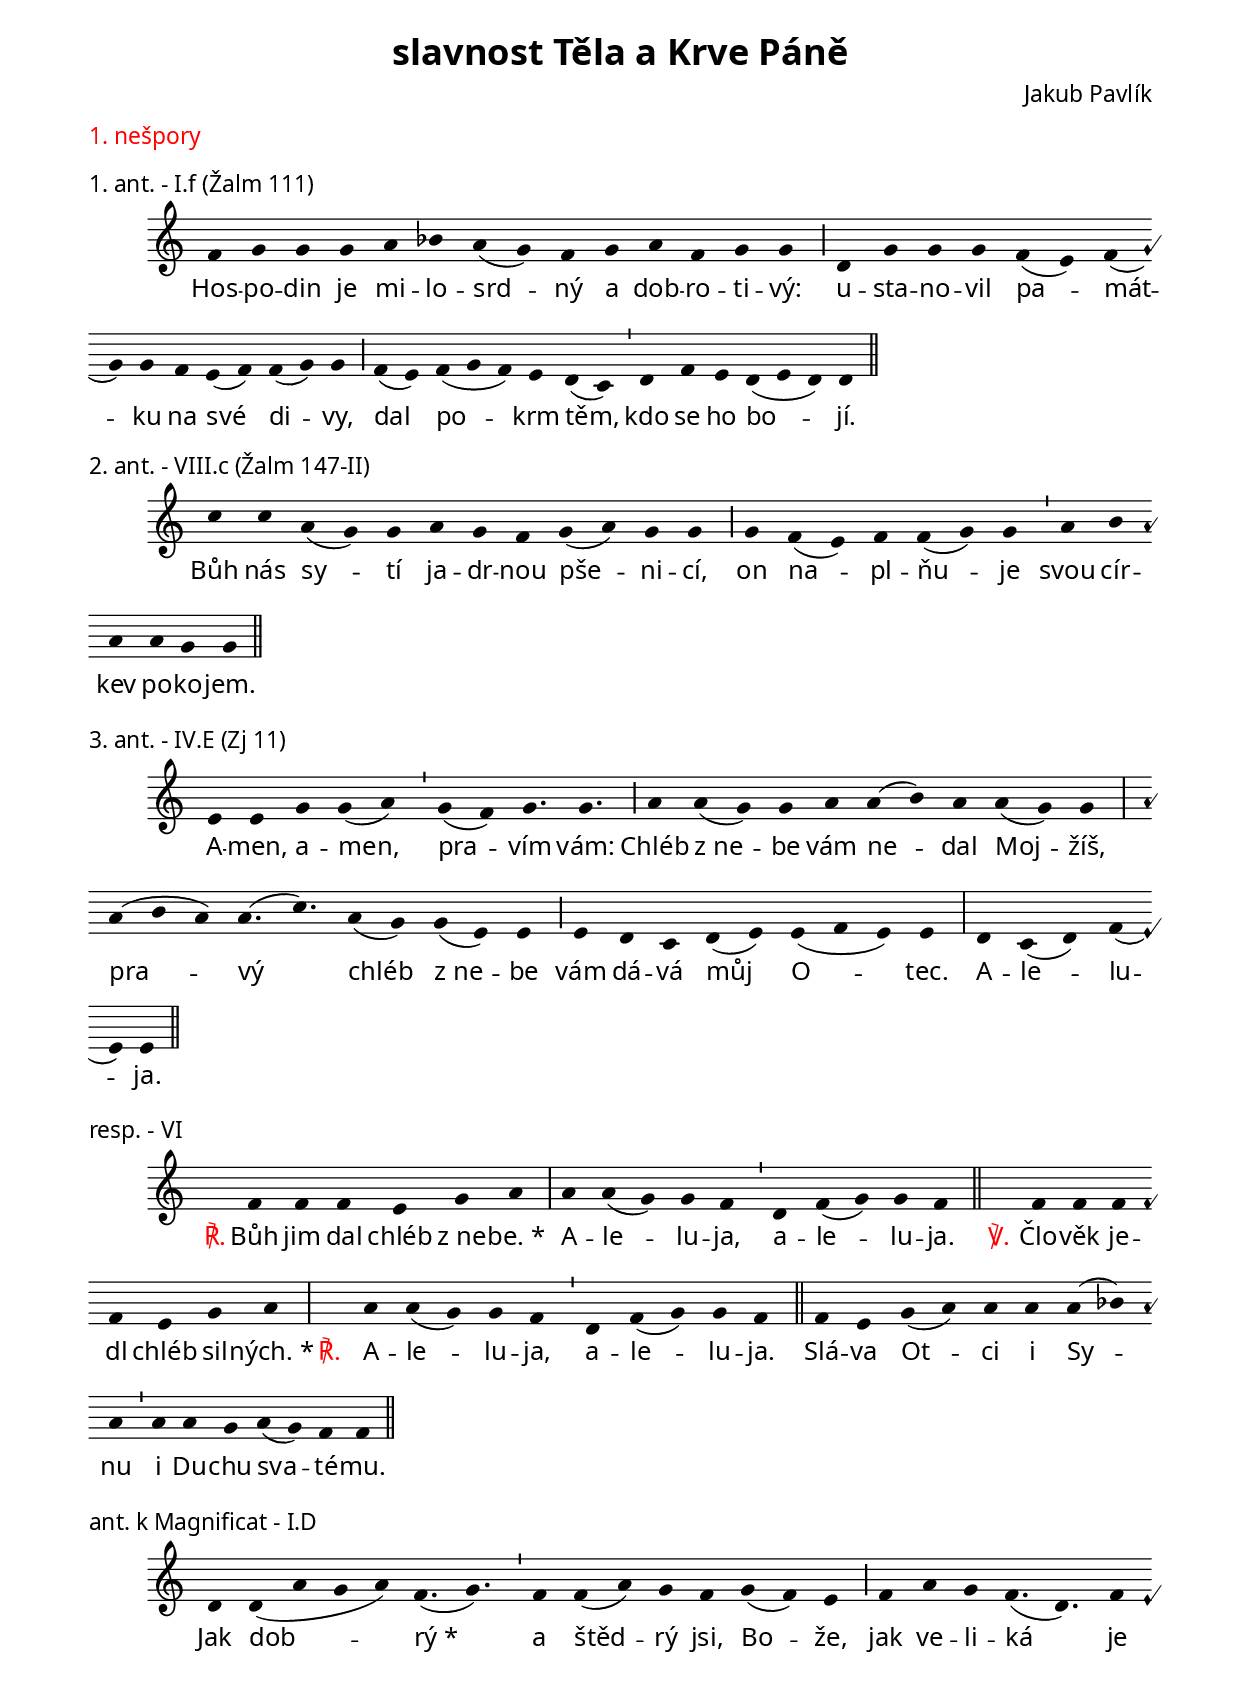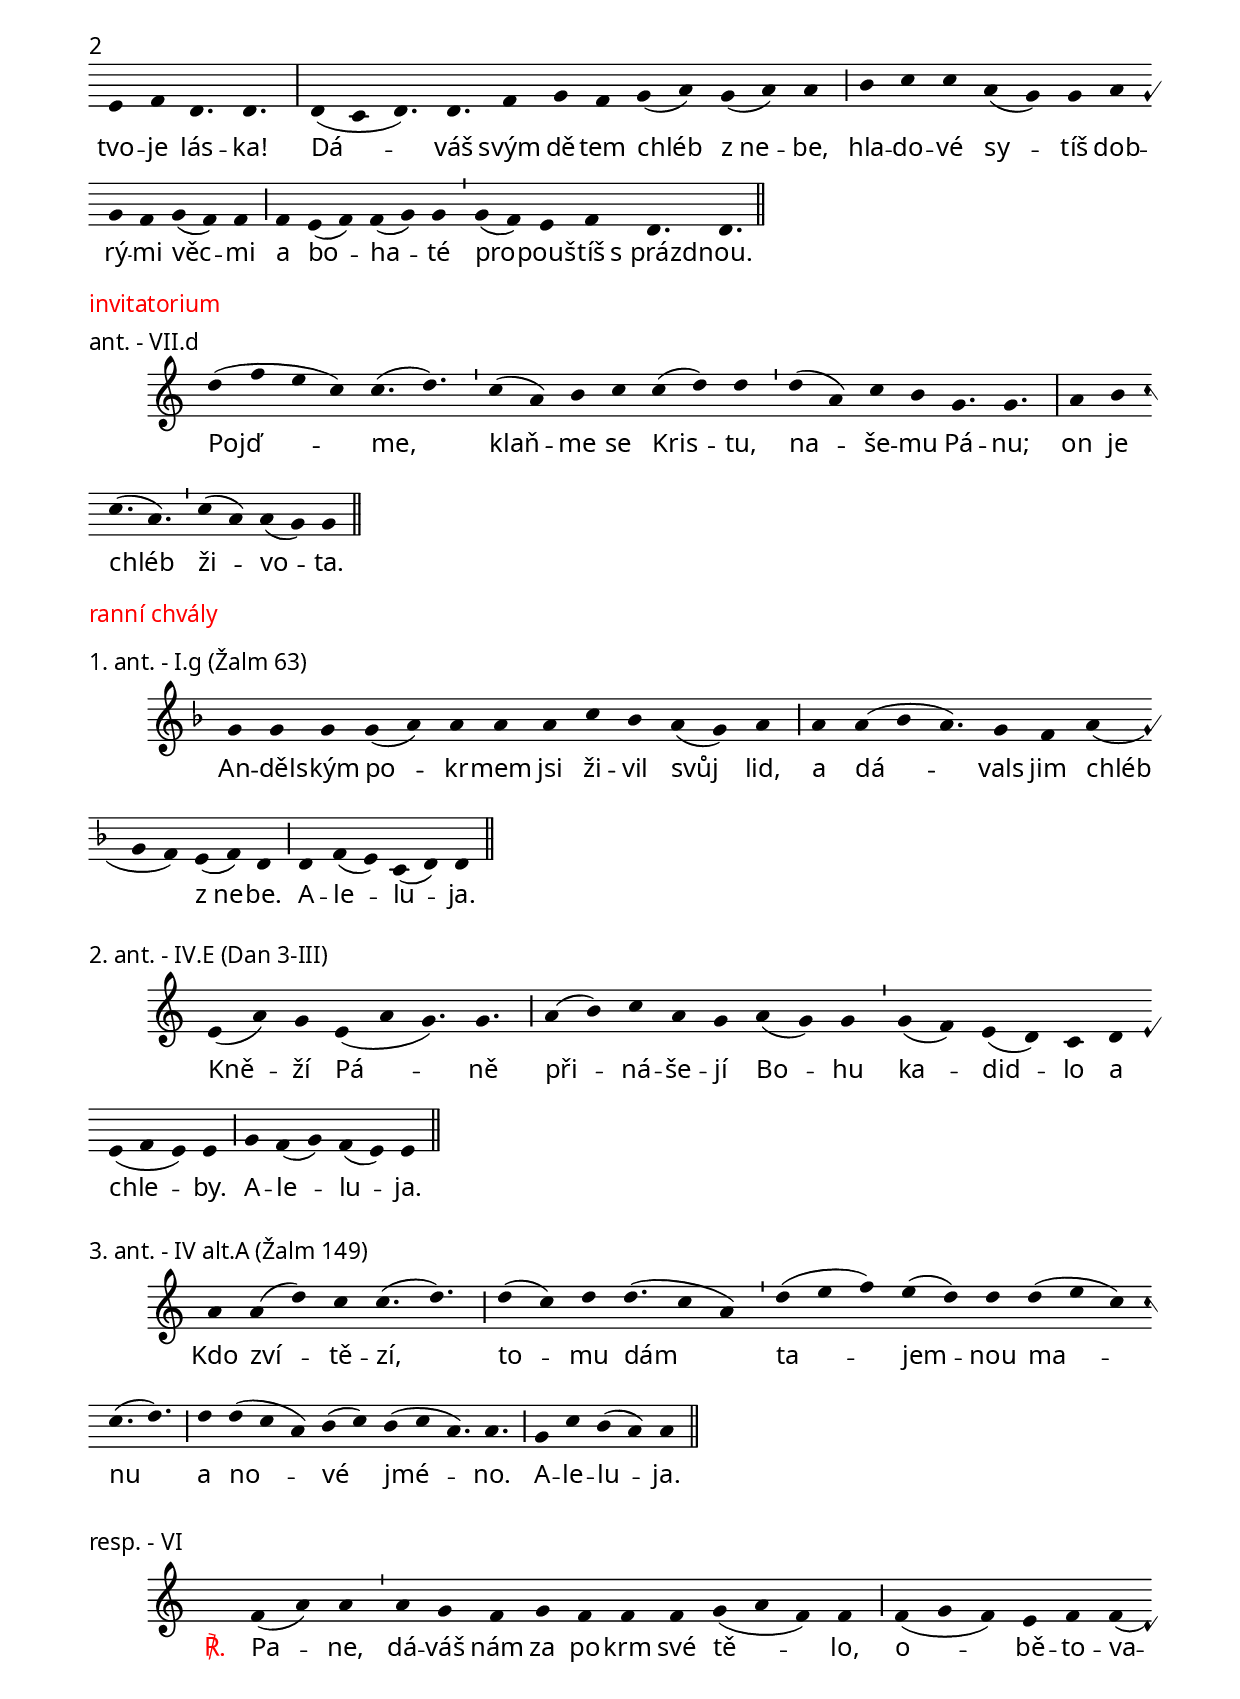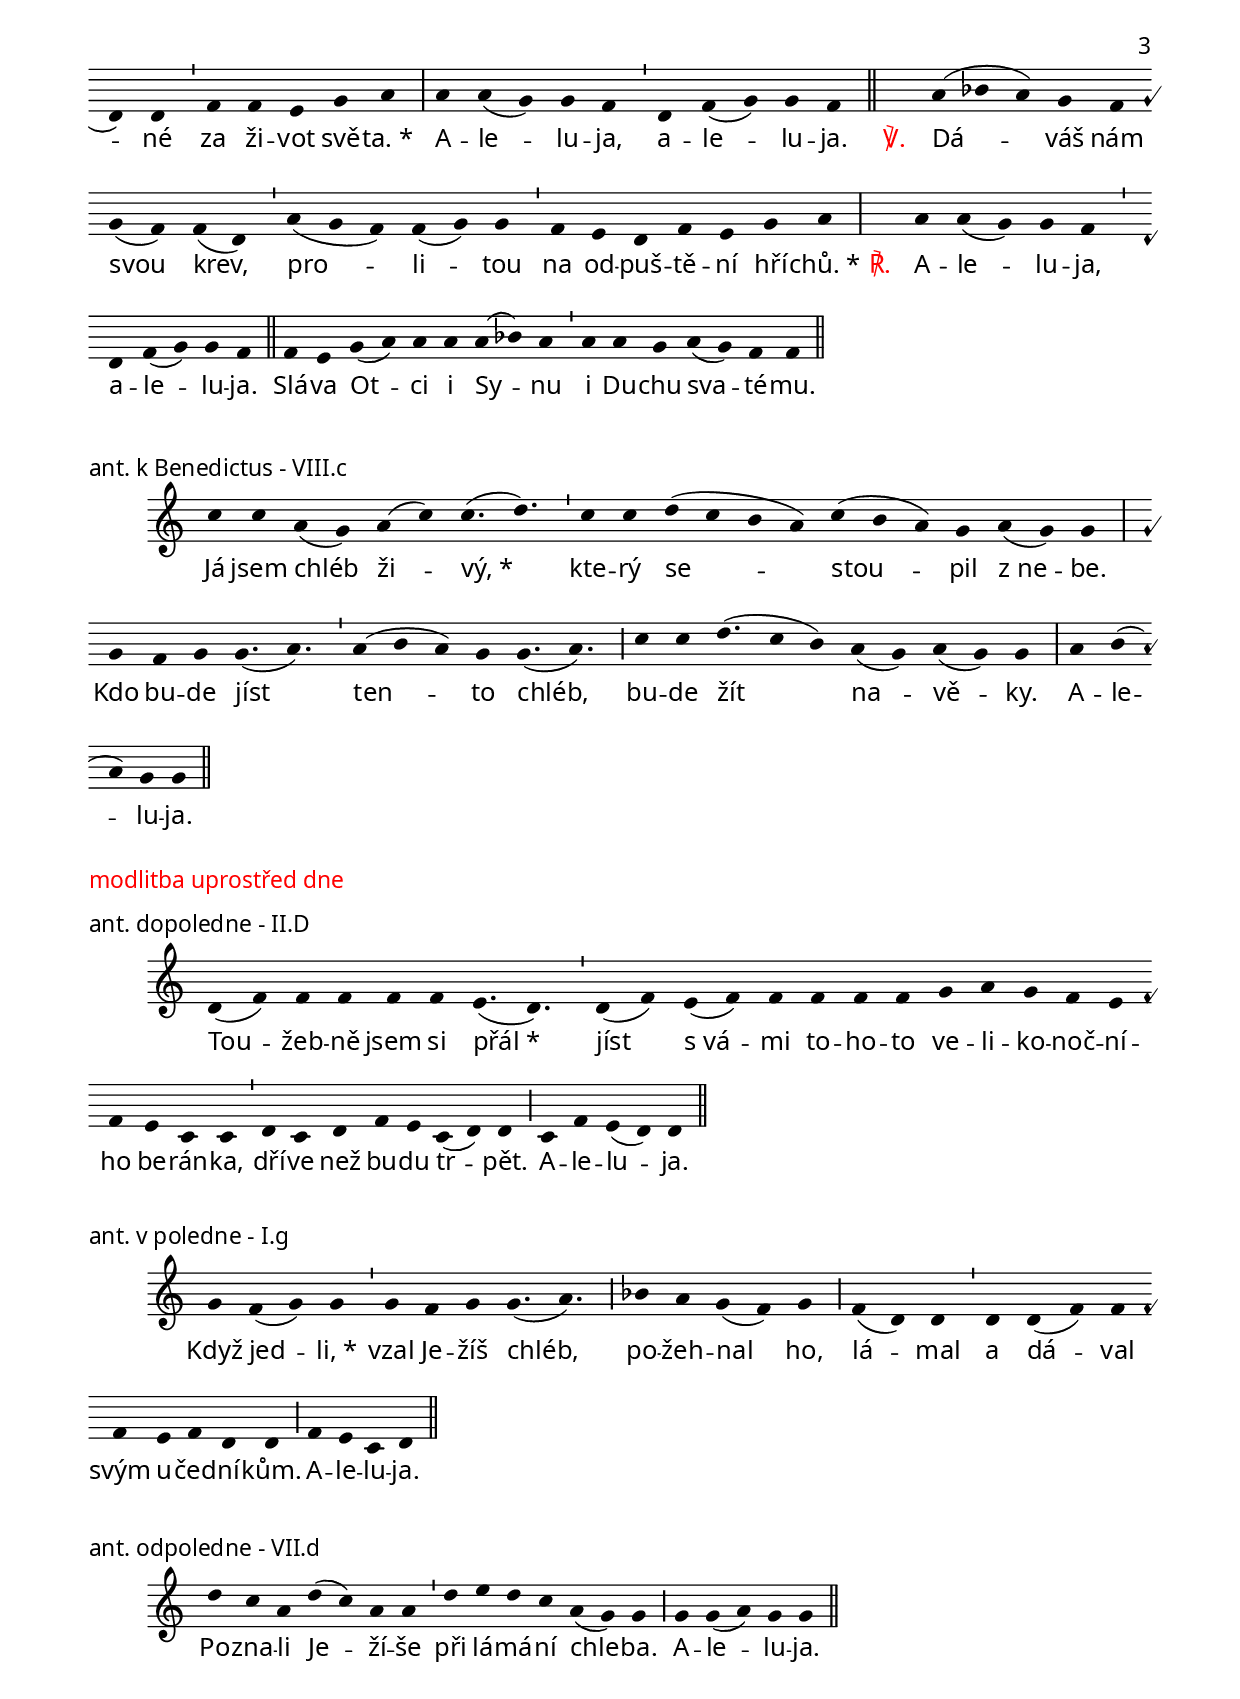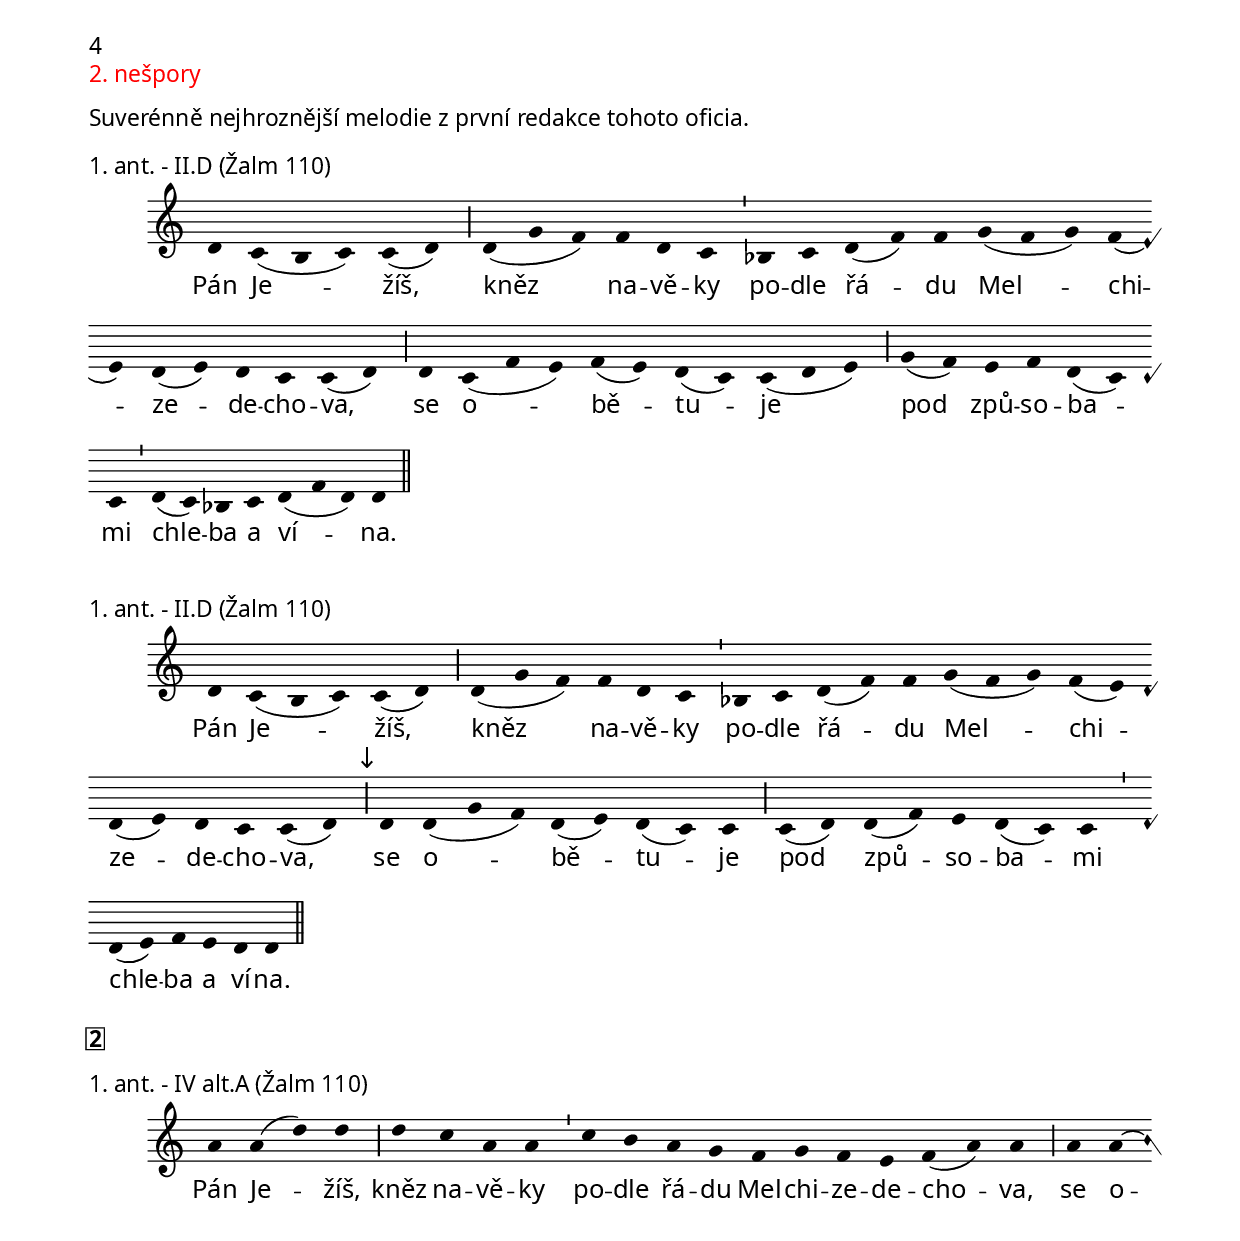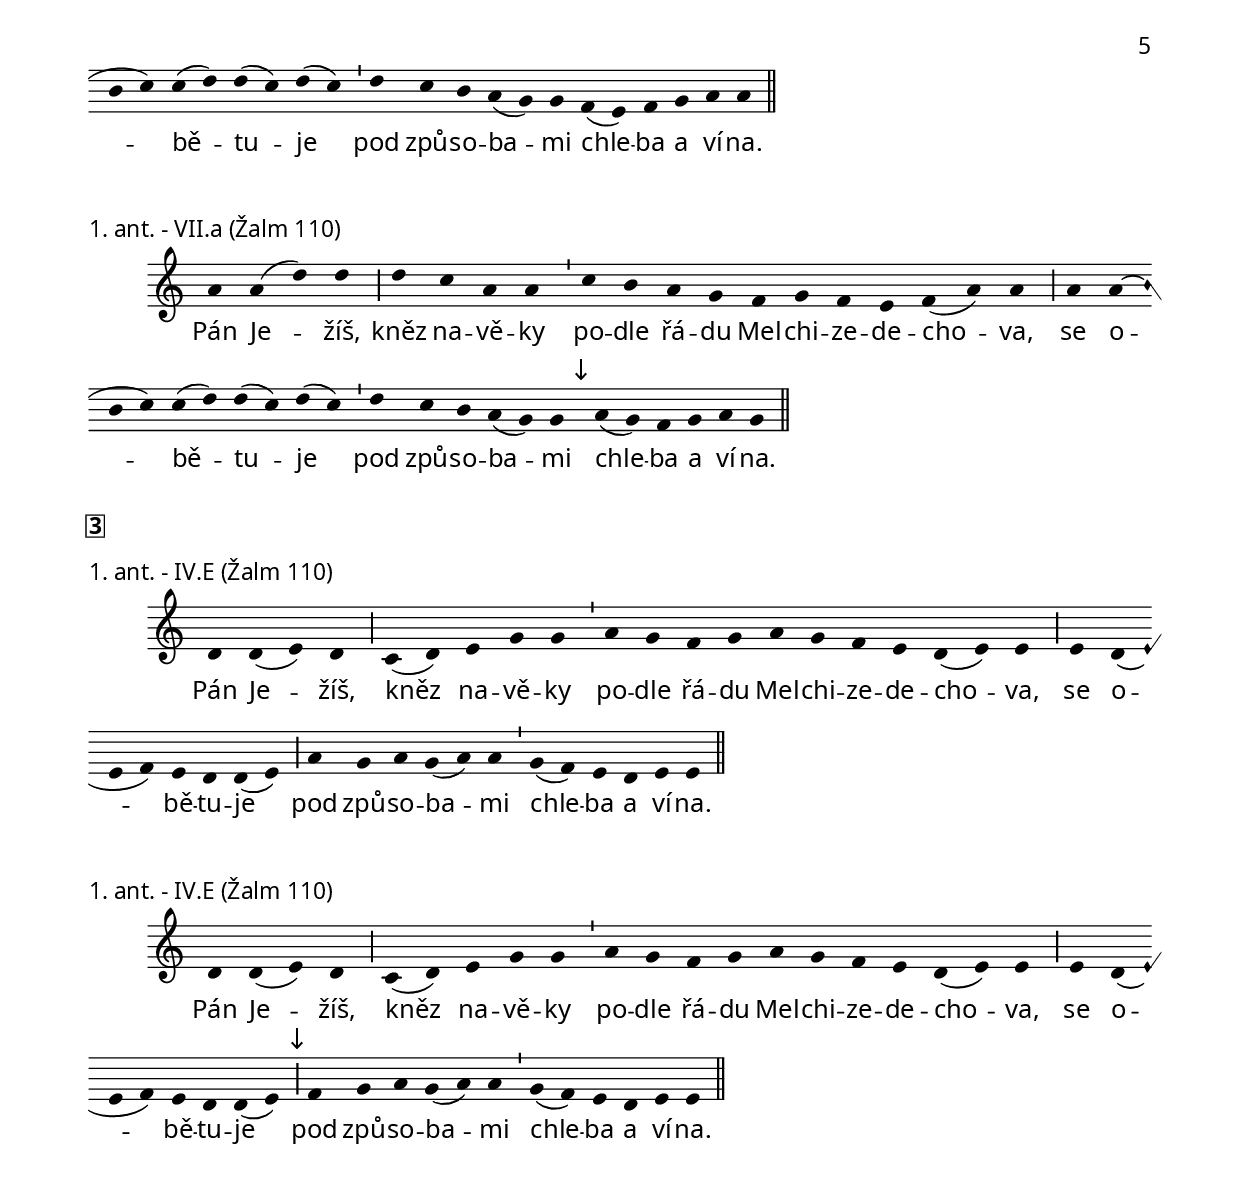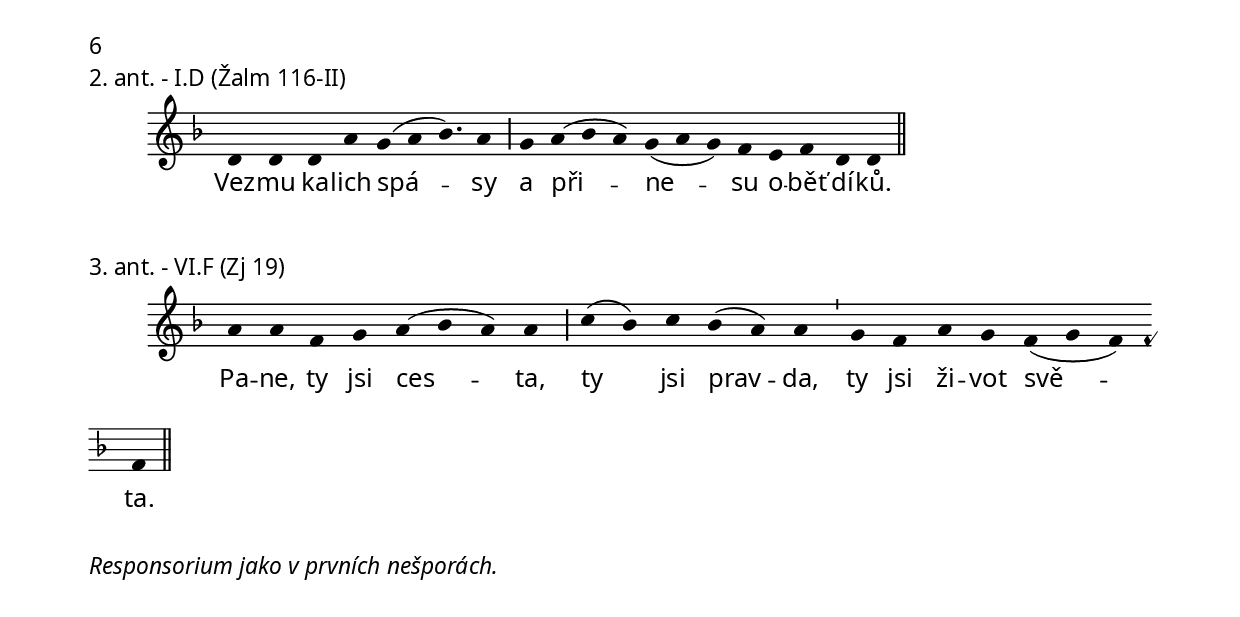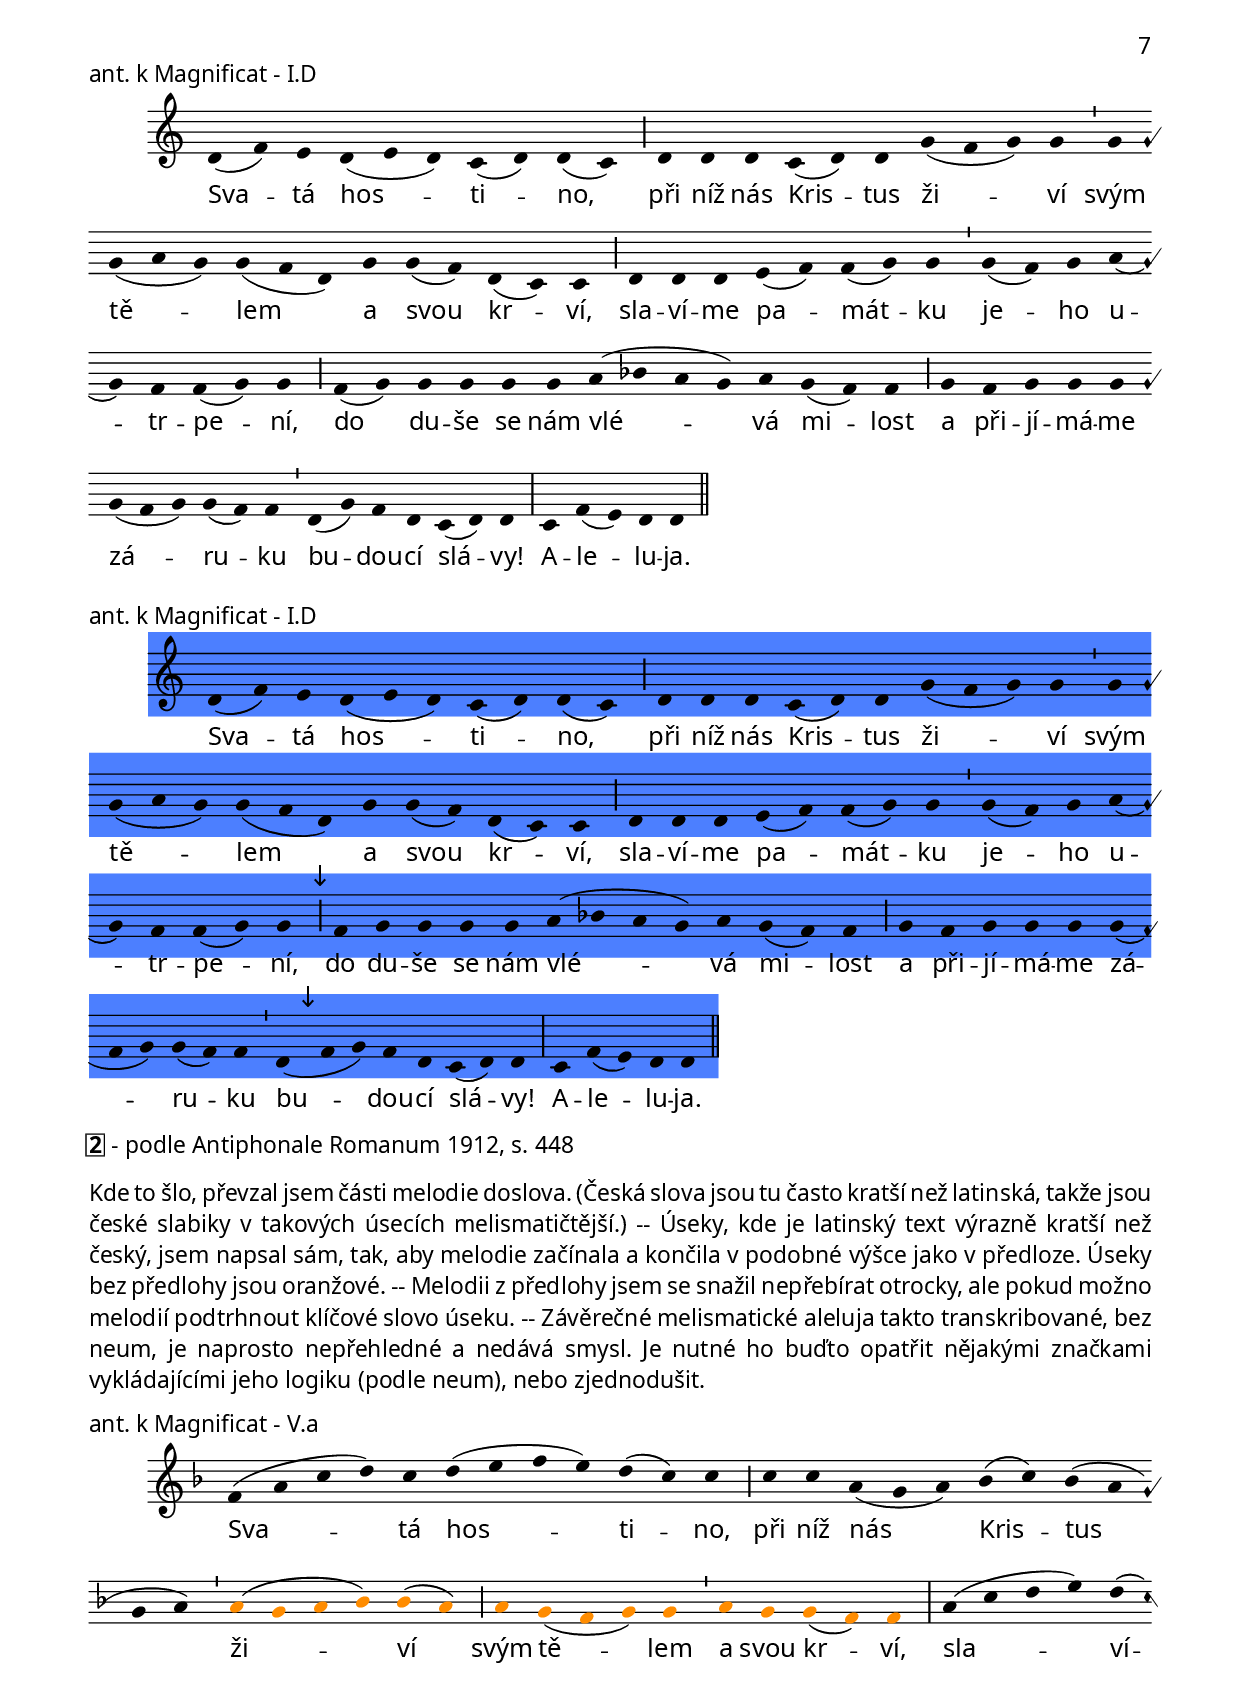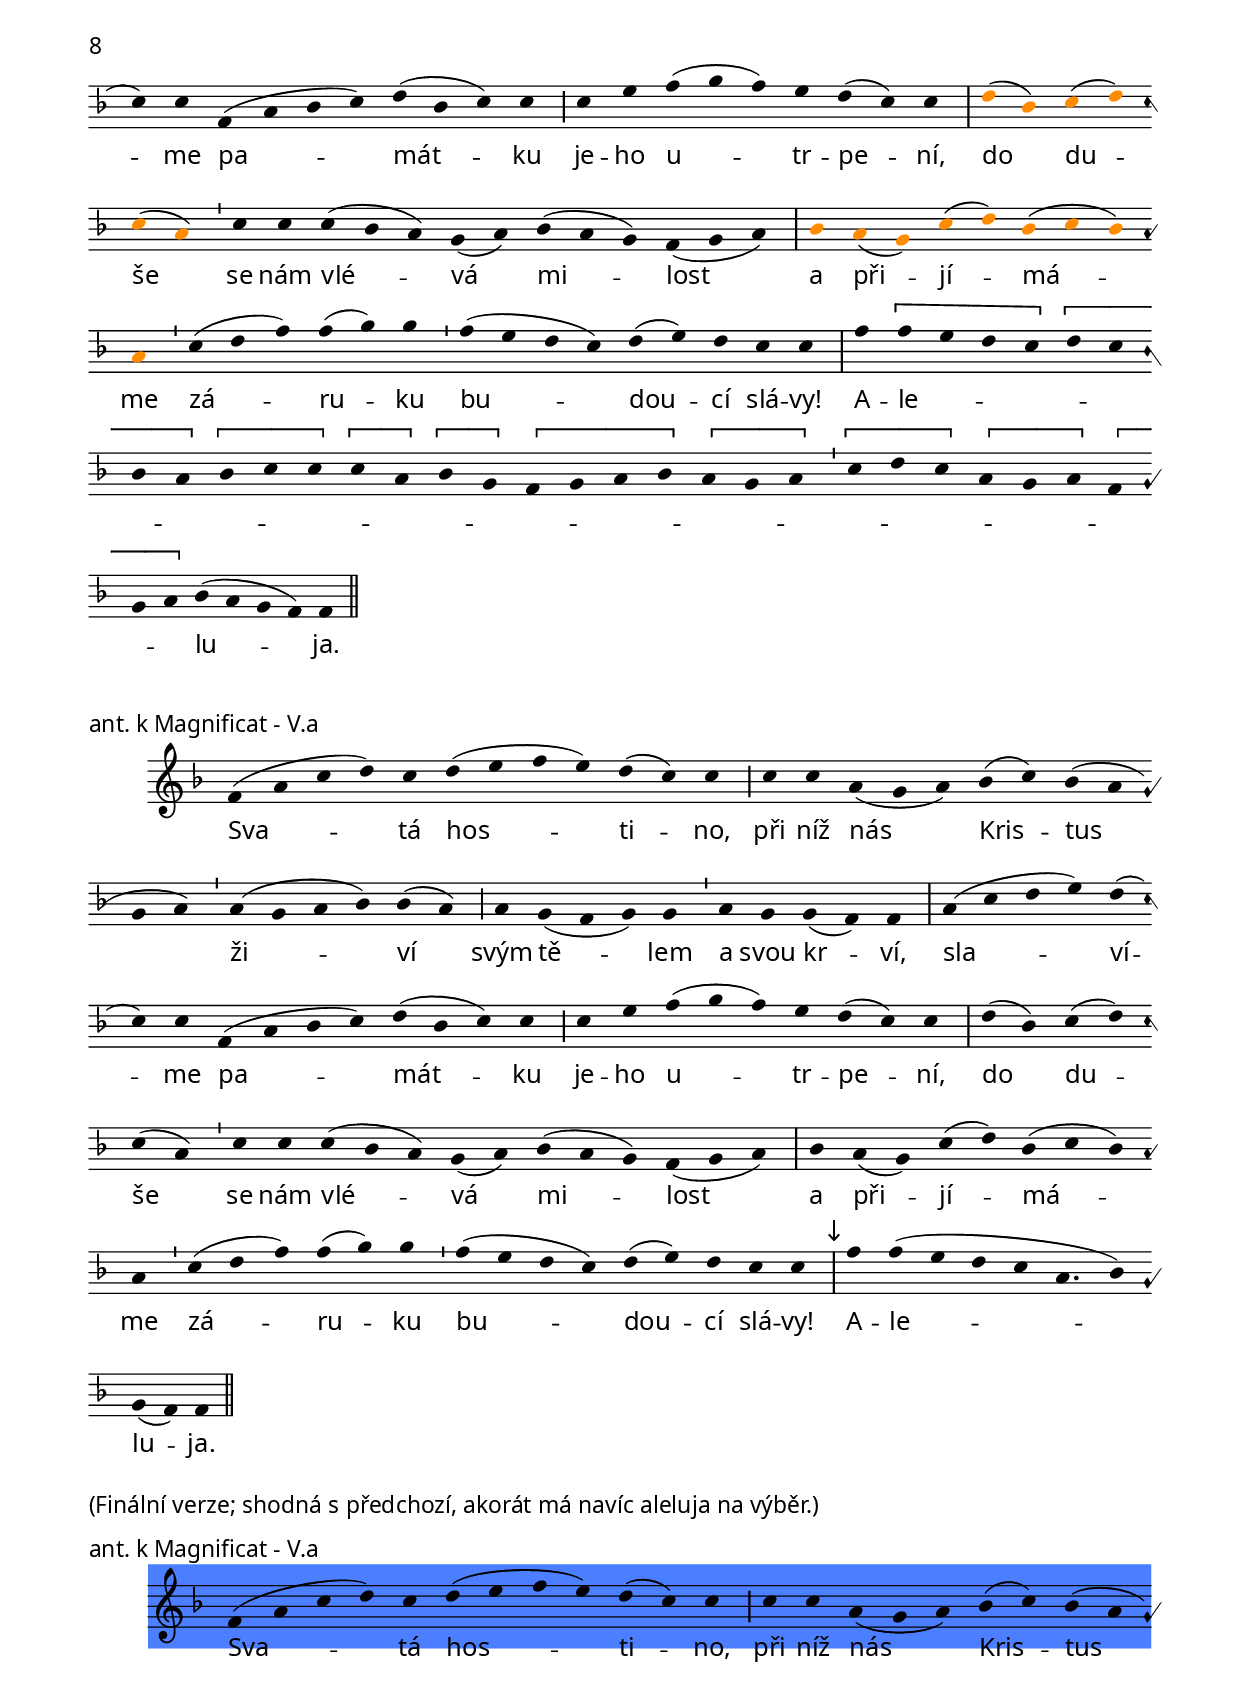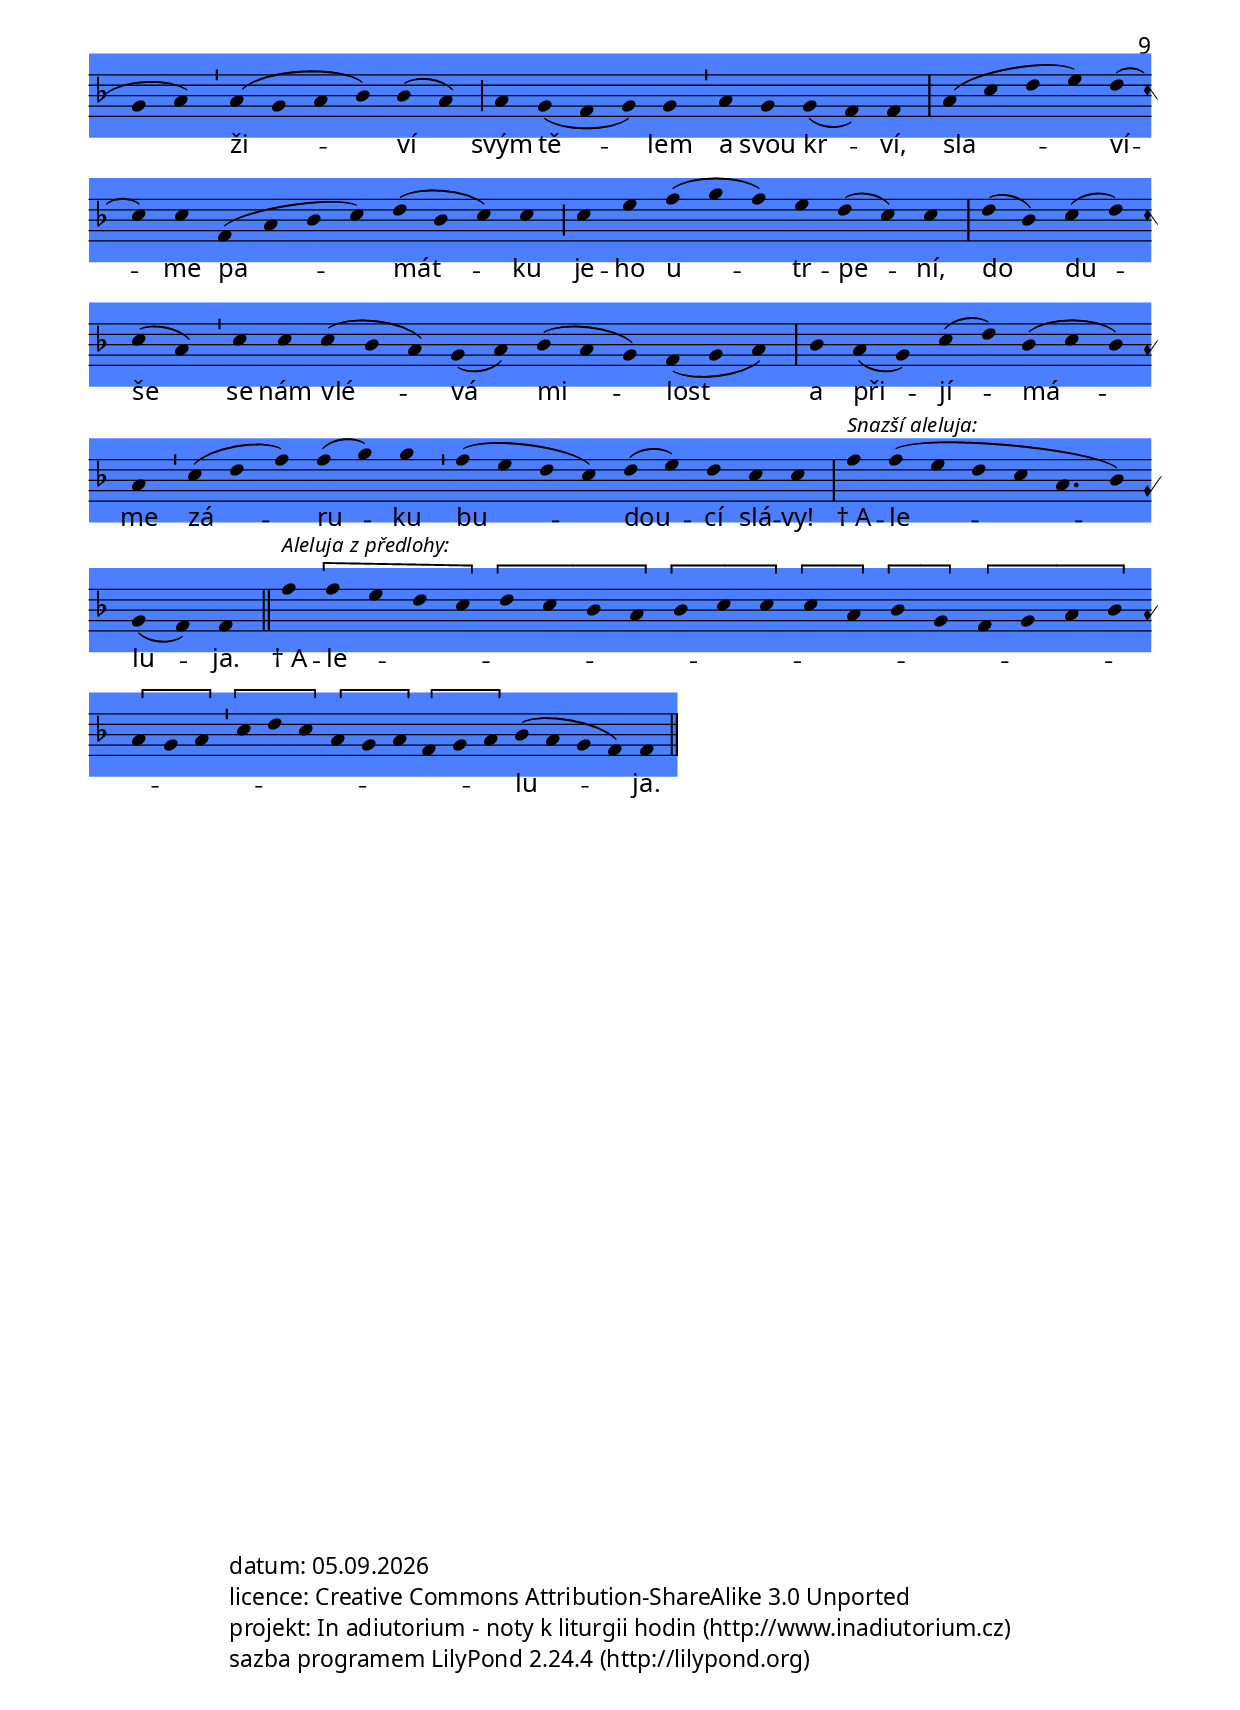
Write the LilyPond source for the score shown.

\version "2.14.2"

\header {
  title = "slavnost Těla a Krve Páně"
  composer = "Jakub Pavlík"
}

\include "spolecne.ly"
\include "dilyresponsorii.ly"

\markup {\nadpisHodinka {"1. nešpory"}}

\score {
  \relative c' {
    \choralniRezim
    f g g g a4 bes a( g) f g a f g g \barMaior
    d g g g f( e) f( g) g f e( f) f( g) g \barMaior
    f( e) f( g f) e d( c) \barMin d f e d( e d) d \barFinalis
  }
  \addlyrics {
    Hos -- po -- din je mi -- lo -- srd -- ný a dob -- ro -- ti -- vý:
    u -- sta -- no -- vil pa -- mát -- ku na své di -- vy,
    dal po -- krm těm, kdo se ho bo -- jí.
  }
  \header {
    quid = "1. ant."
    modus = "I"
    differentia = "f" 
    psalmus = "Žalm 111"
    id = ""
    piece = \markup {\sestavTitulek}
  }
}

\score {
  \relative c'' {
    \choralniRezim
    c4 c a( g) g a g f g( a) g g \barMaior
    g f( e) f f( g) g \barMin a b a a g g \barFinalis
  }
  \addlyrics {
    Bůh nás sy -- tí ja -- dr -- nou pše -- ni -- cí,
    on na -- pl -- ňu -- je svou cír -- kev po -- ko -- jem.
  }
  \header {
    quid = "2. ant."
    modus = "VIII"
    differentia = "c" 
    psalmus = "Žalm 147-II"
    id = ""
    piece = \markup {\sestavTitulek}
  }
}

\score {
  \relative c' {
    \choralniRezim
    e4 e g g( a) \barMin g( f) g4. g \barMaior
    a4 a( g) g a a( b) a a( g) g \barMax
    a( b a) a4.( c) a4( g) g( e) e \barMaior
    e d c d( e) e( f e) e \barMax
    d c( d) f( e) e \barFinalis
  }
  \addlyrics {
    A -- men, a -- men, pra -- vím vám:
    Chléb z_ne -- be vám ne -- dal Moj -- žíš,
    pra -- vý chléb z_ne -- be vám dá -- vá můj O -- tec.
    A -- le -- lu -- ja.
  }
  \header {
    quid = "3. ant."
    modus = "IV"
    differentia = "E" 
    psalmus = "Zj 11"
    id = ""
    piece = \markup {\sestavTitulek}
  }
}

\score {
  \relative c' {
    \choralniRezim
    
    % R
    \neviditelna f
    f4 f f e g a \barMax
    \respVIalelujaResponsum \barFinalis
    % V
    \neviditelna f
    f4 f f f e g a \barMax
    % R
    \neviditelna a
    \respVIalelujaResponsum \barFinalis
    % Slava
    \respVIalelujaDoxologie \barFinalis
  }
  \addlyrics {
    \Response Bůh jim dal chléb z_ne -- be._* 
    A -- le -- lu -- ja, a -- le -- lu -- ja.
    \Verse Člo -- věk je -- dl chléb sil -- ných._*
    \Response A -- le -- lu -- ja, a -- le -- lu -- ja.
    \textRespDoxologie
  }
  \header {
    quid = "resp."
    modus = "VI"
    id = ""
    piece = \markup {\sestavTitulekResp}
  }
}

\score {
  \relative c' {
    \choralniRezim
    d4 d( a' g a) f4.( g) \barMin f4 f( a) g f g( f) e \barMaior
    f a g f4.( d) f4 e f d4. d \barMax
    
    d4( c d4.) d f4 g f g( a) g( a) a \barMaior
    b c c a( g) g a g f g( f) f \barMaior
    f e( f) f( g) g \barMin g( f) e f d4. d \barFinalis
  }
  \addlyrics {
    Jak dob -- rý_* a štěd -- rý jsi, Bo -- že,
    jak ve -- li -- ká je tvo -- je lás -- ka!
    
    Dá -- váš svým dě -- tem chléb z_ne -- be,
    hla -- do -- vé sy -- tíš dob -- rý -- mi věc -- mi
    a bo -- ha -- té pro -- pouš -- tíš s_prázd -- nou.
  }
  \header {
    quid = "ant. k Magnificat"
    modus = "I"
    differentia = "D" 
    psalmus = ""
    id = ""
    piece = \markup {\sestavTitulekBezZalmu}
  }
}

\markup {\nadpisHodinka {"invitatorium"}}

\score {
  \relative c'' {
    \choralniRezim
    d4( f e c) c4.( d) \barMin
    c4( a) b c c( d) d \barMin
    d4( a) c b g4. g \barMax
    a4 b c4.( a) \barMin c4( a) a( g) g \barFinalis
  }
  \addlyrics {
    Pojď -- me, klaň -- me se Kris -- tu, na -- še -- mu Pá -- nu;
    on je chléb ži -- vo -- ta.
  }
  \header {
    quid = "ant."
    modus = "VII"
    differentia = "d" 
    psalmus = ""
    piece = \markup {\sestavTitulekBezZalmu}
  }
}

\markup {\nadpisHodinka {"ranní chvály"}}

\score {
  \relative c'' {
    \choralniRezim
    \key f \major
    g4 g g g( a) a a a c bes a( g) a \barMaior
    a a( bes a4.) g4 f a( g f) e( f) d \barMaior
    d f( e) c( d) d \barFinalis
  }
  \addlyrics {
    An -- děl -- ským po -- kr -- mem jsi ži -- vil svůj lid,
    a dá -- vals jim chléb z_ne -- be.
    A -- le -- lu -- ja.
  }
  \header {
    quid = "1. ant."
    modus = "I"
    differentia = "g" 
    psalmus = "Žalm 63"
    id = ""
    piece = \markup {\sestavTitulek}
  }
}

\score {
  \relative c' {
    \choralniRezim
    e4( a) g e( a g4.) g \barMaior
    a4( b) c a g a( g) g \barMin 
    g( f) e( d) c d e( f e) e \barMaior
    g f( g) f( e) e \barFinalis
  }
  \addlyrics {
    Kně -- ží Pá -- ně
    při -- ná -- še -- jí Bo -- hu ka -- did -- lo a chle -- by.
    A -- le -- lu -- ja.
  }
  \header {
    quid = "2. ant."
    modus = "IV"
    differentia = "E" 
    psalmus = "Dan 3-III"
    id = ""
    piece = \markup {\sestavTitulek}
  }
}

\score {
  \relative c'' {
    \choralniRezim
    a4 a( d) c c4.( d) \barMaior
    d4( c) d d4.( c4 a) \barMin d( e f) e( d) d d( e c) c4.( d) \barMaior
    d4 d( c a) b( c) b( c a4.) a \barMaior
    g4 c b( a) a \barFinalis 
  }
  \addlyrics {
    Kdo zví -- tě -- zí, 
    to -- mu dám ta -- jem -- nou ma -- nu
    a no -- vé jmé -- no.
    A -- le -- lu -- ja.
  }
  \header {
    quid = "3. ant."
    modus = "IV alt"
    differentia = "A" 
    psalmus = "Žalm 149"
    id = ""
    piece = \markup {\sestavTitulek}
  }
}

\score {
  \relative c' {
    \choralniRezim
    
    % R
    \neviditelna f
    f4( a) a \barMin a g f g f f f g( a f) f \barMaior f( g f) e f f( d) d \barMin f f e g a \barMax
    \respVIalelujaResponsum \barFinalis
    % V
    \neviditelna f
    a( bes a) g f g( f) f( d) \barMin a'( g f) f( g) g \barMin f e d f e g a \barMax
    % R
    \neviditelna a
    \respVIalelujaResponsum \barFinalis
    % Slava
    \respVIalelujaDoxologie \barFinalis
  }
  \addlyrics {
    \Response Pa -- ne, dá -- váš nám za po -- krm své tě -- lo, o -- bě -- to -- va -- né za ži -- vot svě -- ta._*
    A -- le -- lu -- ja, a -- le -- lu -- ja.
    \Verse Dá -- váš nám svou krev, pro -- li -- tou na od -- puš -- tě -- ní hří -- chů._*
    \Response A -- le -- lu -- ja, a -- le -- lu -- ja.
    \textRespDoxologie
  }
  \header {
    quid = "resp."
    modus = "VI"
    id = ""
    piece = \markup {\sestavTitulekResp}
  }
}

\score {
  \relative c'' {
    \choralniRezim
    c4 c a( g) a( c) c4.( d) \barMin c4 c d( c b a) c( b a) g a( g) g \barMax 
    g f g g4.( a) \barMin a4( b a) g g4.( a) \barMaior c4 c d4.( c4 b) a( g) a( g) g \barMax
    a b( a) g g \barFinalis
  }
  \addlyrics {
    Já jsem chléb ži -- vý,_* kte -- rý se -- stou -- pil z_ne -- be.
    Kdo bu -- de jíst ten -- to chléb, bu -- de žít na -- vě -- ky.
    A -- le -- lu -- ja.
  }
  \header {
    quid = "ant. k Benedictus"
    modus = "VIII"
    differentia = "c" 
    psalmus = ""
    id = ""
    piece = \markup {\sestavTitulekBezZalmu}
  }
}

\markup {\nadpisHodinka {"modlitba uprostřed dne"}}

\score {
  \relative c' {
    \choralniRezim
    d4( f) f f f f e4.( d) \barMin
    d4( f) e( f) f f f f g a g f e f e c c \barMin
    d c d f e c( d) d \barMaior
    c f e( d) d \barFinalis
  }
  \addlyrics {
    Tou -- žeb -- ně jsem si přál_*
    jíst s_vá -- mi to -- ho -- to ve -- li -- ko -- noč -- ní -- ho be -- rán -- ka,
    dří -- ve než bu -- du tr -- pět.
    A -- le -- lu -- ja.
  }
  \header {
    quid = "ant. dopoledne"
    modus = "II"
    differentia = "D" 
    psalmus = ""
    id = ""
    fons = "Svatý týden, čtvrtek, ad Benedictus; přidáno aleluja"
    piece = \markup {\sestavTitulekBezZalmu}
  }
}

\score {
  \relative c'' {
    \choralniRezim
    g4 f( g) g \barMin g f g g4.( a) \barMaior
    bes4 a g( f) g \barMaior
    f( d) d \barMin d d( f) f f e f d d \barMaior
    f e c d \barFinalis
  }
  \addlyrics {
    Když jed -- li,_* vzal Je -- žíš chléb,
    po -- žeh -- nal ho,
    lá -- mal a dá -- val svým u -- čed -- ní -- kům.
    A -- le -- lu -- ja.
  }
  \header {
    quid = "ant. v poledne"
    modus = "I"
    differentia = "g" 
    psalmus = ""
    id = ""
    fons = "Velikonoční triduum, Zelený čtvrtek, ad Magnificat; přidáno aleluja"
    piece = \markup {\sestavTitulekBezZalmu}
  }
}

\score {
  \relative c'' {
    \choralniRezim
    d4 c a d( c) a a \barMin d e d c a( g) g \barMaior
    g g( a) g g \barFinalis
  }
  \addlyrics {
    Po -- zna -- li Je -- ží -- še při lá -- má -- ní chle -- ba.
    A -- le -- lu -- ja.
  }
  \header {
    quid = "ant. odpoledne"
    modus = "VII"
    differentia = "d" 
    psalmus = ""
    id = ""
    piece = \markup {\sestavTitulekBezZalmu}
  }
}

\pageBreak

\markup {\nadpisHodinka {"2. nešpory"}}

\markup{Suverénně nejhroznější melodie z první redakce tohoto oficia.}
\score {
  \relative c' {
    \choralniRezim
    d c( b c) c( d) \barMaior
    d( g f) f d c \barMin bes! c d( f) f g( f g) f( e) d( e) d c c( d) \barMaior
    d c( f e) f( e) d( c) c( d e) \barMaior 
    g( f) e f d( c) c \barMin d( c) bes! c d( f d) d \barFinalis
  }
  \addlyrics {
    Pán Je -- žíš,
    kněz na -- vě -- ky po -- dle řá -- du Mel -- chi -- ze -- de -- cho -- va,
    se o -- bě -- tu -- je 
    pod způ -- so -- ba -- mi chle -- ba a ví -- na.
  }
  \header {
    quid = "1. ant."
    modus = "II"
    differentia = "D" 
    psalmus = "Žalm 110"
    id = ""
    piece = \markup {\sestavTitulek}
  }
}

\score {
  \relative c' {
    \choralniRezim
    d c( b c) c( d) \barMaior
    d( g f) f d c \barMin bes! c d( f) f g( f g) f( e) d( e) d c c( d) \barMaior
    \mark\sipka d d( g f) d( e) d( c) c \barMaior 
    c( d) d( f) e d( c) c \barMin d( e) f e d d \barFinalis
  }
  \addlyrics {
    Pán Je -- žíš,
    kněz na -- vě -- ky po -- dle řá -- du Mel -- chi -- ze -- de -- cho -- va,
    se o -- bě -- tu -- je 
    pod způ -- so -- ba -- mi chle -- ba a ví -- na.
  }
  \header {
    quid = "1. ant."
    modus = "II"
    differentia = "D" 
    psalmus = "Žalm 110"
    id = ""
    piece = \markup {\sestavTitulek}
  }
}

\markup\nadpisSkupiny{2}

\score {
  \relative c'' {
    \choralniRezim
    a4 a( d) d \barMaior
    d c a a \barMin c b a g f g f e f( a) a \barMaior
    a a( b c) c( d) d( c) d( c) \barMin 
    d c b a( g) g f( e) f g a a \barFinalis
  }
  \addlyrics {
    Pán Je -- žíš,
    kněz na -- vě -- ky po -- dle řá -- du Mel -- chi -- ze -- de -- cho -- va,
    se o -- bě -- tu -- je 
    pod způ -- so -- ba -- mi chle -- ba a ví -- na.
  }
  \header {
    quid = "1. ant."
    modus = "IV alt"
    differentia = "A" 
    psalmus = "Žalm 110"
    id = ""
    piece = \markup {\sestavTitulek}
  }
}

\score {
  \relative c'' {
    \choralniRezim
    a4 a( d) d \barMaior
    d c a a \barMin c b a g f g f e f( a) a \barMaior
    a a( b c) c( d) d( c) d( c) \barMin 
    d c b a( g) g \mark\sipka a( g) f g a g \barFinalis
  }
  \addlyrics {
    Pán Je -- žíš,
    kněz na -- vě -- ky po -- dle řá -- du Mel -- chi -- ze -- de -- cho -- va,
    se o -- bě -- tu -- je 
    pod způ -- so -- ba -- mi chle -- ba a ví -- na.
  }
  \header {
    quid = "1. ant."
    modus = "VII"
    differentia = "a" 
    psalmus = "Žalm 110"
    id = ""
    piece = \markup {\sestavTitulek}
  }
}

\markup\nadpisSkupiny{3}

\score {
  \relative c' {
    \choralniRezim
    d d( e) d \barMaior
    c( d) e g g \barMin a g f g a g f e d( e) e \barMaior
    e d( e f) e d d( e) \barMaior
    a g a g( a) a \barMin g( f) e d e e \barFinalis
  }
  \addlyrics {
    Pán Je -- žíš,
    kněz na -- vě -- ky po -- dle řá -- du Mel -- chi -- ze -- de -- cho -- va,
    se o -- bě -- tu -- je 
    pod způ -- so -- ba -- mi chle -- ba a ví -- na.
  }
  \header {
    quid = "1. ant."
    modus = "IV"
    differentia = "E" 
    psalmus = "Žalm 110"
    id = ""
    piece = \markup {\sestavTitulek}
  }
}

\score {
  \relative c' {
    \choralniRezim
    d d( e) d \barMaior
    c( d) e g g \barMin a g f g a g f e d( e) e \barMaior
    e d( e f) e d d( e) \barMaior
    \mark\sipka f g a g( a) a \barMin g( f) e d e e \barFinalis
  }
  \addlyrics {
    Pán Je -- žíš,
    kněz na -- vě -- ky po -- dle řá -- du Mel -- chi -- ze -- de -- cho -- va,
    se o -- bě -- tu -- je 
    pod způ -- so -- ba -- mi chle -- ba a ví -- na.
  }
  \header {
    quid = "1. ant."
    modus = "IV"
    differentia = "E" 
    psalmus = "Žalm 110"
    id = ""
    piece = \markup {\sestavTitulek}
  }
}

\pageBreak

\score {
  \relative c' {
    \key f \major
    \choralniRezim
    d4 d d a' g( a bes4.) a4 \barMaior
    g a( bes a) g( a g) f e f d d \barFinalis
  }
  \addlyrics {
    Vez -- mu ka -- lich spá -- sy
    a při -- ne -- su o -- běť dí -- ků.
  }
  \header {
    quid = "2. ant."
    modus = "I"
    differentia = "D" 
    psalmus = "Žalm 116-II"
    id = ""
    piece = \markup {\sestavTitulek}
  }
}

\score {
  \relative c'' {
    \key f \major
    \choralniRezim
    a4 a f g a( bes a) a \barMaior
    c( bes) c bes( a) a \barMin g f a g f( g f) f \barFinalis
  }
  \addlyrics {
    Pa -- ne, ty jsi ces -- ta, 
    ty jsi prav -- da,
    ty jsi ži -- vot svě -- ta.
  }
  \header {
    quid = "3. ant."
    modus = "VI"
    differentia = "F" 
    psalmus = "Zj 19"
    id = ""
    piece = \markup {\sestavTitulek}
  }
}

\markup\italic{Responsorium jako v prvních nešporách.}

\pageBreak

\score {
  \relative c' {
    \choralniRezim
    d( f) e d( e d) c( d) d( c) \barMaior
    d d d c( d) d g( f g) g \barMin g g( a g) g( f d) g g( f) d( c) c \barMaior
    d d d e( f) f( g) g \barMin g( f) g a( g) f f( g) g \barMaior
    f( g) g g g g a( bes a g) a g( f) f \barMaior
    g f g g g g( f g) g( f) f \barMin d( g) f d c( d) d \barMax
    c f( e) d d \barFinalis
  }
  \addlyrics {
    % Jedno dlouhe rozvite osloveni - bez jakehokoli nasledneho
    % sdeleni.
    Sva -- tá hos -- ti -- no,
    při níž nás Kris -- tus ži -- ví svým tě -- lem a svou kr -- ví,
    sla -- ví -- me pa -- mát -- ku je -- ho u -- tr -- pe -- ní,
    do du -- še se nám vlé -- vá mi -- lost
    a při -- jí -- má -- me zá -- ru -- ku bu -- dou -- cí slá -- vy!
    A -- le -- lu -- ja.
  }
  \header {
    quid = "ant. k Magnificat"
    modus = "I"
    differentia = "D" 
    psalmus = ""
    id = ""
    piece = \markup {\sestavTitulekBezZalmu}
  }
}

\score {
  \relative c' {
    \zvyraznovacModry
    \choralniRezim
    d( f) e d( e d) c( d) d( c) \barMaior
    d d d c( d) d g( f g) g \barMin g g( a g) g( f d) g g( f) d( c) c \barMaior
    d d d e( f) f( g) g \barMin g( f) g a( g) f f( g) g \barMaior
    \mark\sipka f g g g g a( bes a g) a g( f) f \barMaior
    g f g g g g( f g) g( f) f \barMin d( \mark\sipka f g) f d c( d) d \barMax
    c f( e) d d \barFinalis
  }
  \addlyrics {
    % Jedno dlouhe rozvite osloveni - bez jakehokoli nasledneho
    % sdeleni.
    Sva -- tá hos -- ti -- no,
    při níž nás Kris -- tus ži -- ví svým tě -- lem a svou kr -- ví,
    sla -- ví -- me pa -- mát -- ku je -- ho u -- tr -- pe -- ní,
    do du -- še se nám vlé -- vá mi -- lost
    a při -- jí -- má -- me zá -- ru -- ku bu -- dou -- cí slá -- vy!
    A -- le -- lu -- ja.
  }
  \header {
    quid = "ant. k Magnificat"
    modus = "I"
    differentia = "D" 
    psalmus = ""
    id = ""
    piece = \markup {\sestavTitulekBezZalmu}
  }
}

\markup{\nadpisSkupiny{2} - podle Antiphonale Romanum 1912, s. 448}

\markup\justify{
Kde to šlo, převzal jsem části melodie doslova. (Česká slova jsou tu
často kratší než latinská, takže jsou české slabiky v takových úsecích
melismatičtější.) -- Úseky, kde je latinský text výrazně kratší než český,
jsem napsal sám, tak, aby melodie začínala a končila v podobné výšce jako
v předloze. Úseky bez předlohy jsou oranžové. -- 
Melodii z předlohy jsem se snažil nepřebírat otrocky, ale
pokud možno melodií podtrhnout klíčové slovo úseku. --
Závěrečné melismatické aleluja takto transkribované, bez neum,
je naprosto nepřehledné a nedává smysl. Je nutné ho buďto
opatřit nějakými značkami vykládajícími jeho logiku (podle neum),
nebo zjednodušit.
}

oranz = { \override NoteHead #'color = #(x11-color 'DarkOrange) }
zpetOranz = { \revert NoteHead #'color }

\score {
  \relative c' {
    \choralniRezim
    \key f \major
    f4( a c d) c d( e f e) d( c) c \barMaior
    c c a( g a) bes( c) bes( a g a) \barMin \oranz a( g a bes) bes( a) \barMaior a g( f g) g \barMin a g g( f) f \zpetOranz \barMax
    
    a( c d e) d( c) c f,( a bes c) d( bes c) c \barMaior
    c e f( g f) e d( c) c \barMax
    
    \oranz d( bes) c( d) c( a) \zpetOranz \barMin c c c( bes a) g( a) 
    bes( a g) f( g a) \barMax
    
    \oranz bes a( g) c( d) bes( c bes) a \zpetOranz \barMin
    c( d f) f( g) g \barMin f( e d c) d( e) d c c \barMax
    
    f 
    \once \override Slur #'stencil = ##f
    \[ f( e d c \] \[ d c bes a \] \[ bes c c \] \[ c a \] \[ bes g \]  \[ f g a bes \] \[ a g a \] \barMin
    \[ c d c \] \[ a g a \] \[ f g a) \]
    bes( a g f) f \barFinalis
  }
  \addlyrics {
    % Jedno dlouhe rozvite osloveni - bez jakehokoli nasledneho
    % sdeleni.
    Sva -- tá hos -- ti -- no,
    při níž nás Kris -- tus ži -- ví svým tě -- lem a svou kr -- ví,
    
    sla -- ví -- me pa -- mát -- ku je -- ho u -- tr -- pe -- ní,
    
    do du -- še se nám vlé -- vá mi -- lost
    
    a při -- jí -- má -- me zá -- ru -- ku bu -- dou -- cí slá -- vy!
    A -- le -- lu -- ja.
  }
  \header {
    quid = "ant. k Magnificat"
    modus = "V"
    differentia = "a" 
    psalmus = ""
    id = ""
    piece = \markup {\sestavTitulekBezZalmu}
  }
}

\score {
  \relative c' {
    \choralniRezim
    \key f \major
    f4( a c d) c d( e f e) d( c) c \barMaior
    c c a( g a) bes( c) bes( a g a) \barMin a( g a bes) bes( a) \barMaior a g( f g) g \barMin a g g( f) f \barMax
    
    a( c d e) d( c) c f,( a bes c) d( bes c) c \barMaior
    c e f( g f) e d( c) c \barMax
    
    d( bes) c( d) c( a) \barMin c c c( bes a) g( a) 
    bes( a g) f( g a) \barMax
    
    bes a( g) c( d) bes( c bes) a \barMin
    c( d f) f( g) g \barMin f( e d c) d( e) d c c \barMax
    
    \mark\sipka f f( e d c a4. bes4) g( f) f \barFinalis
  }
  \addlyrics {
    % Jedno dlouhe rozvite osloveni - bez jakehokoli nasledneho
    % sdeleni.
    Sva -- tá hos -- ti -- no,
    při níž nás Kris -- tus ži -- ví svým tě -- lem a svou kr -- ví,
    
    sla -- ví -- me pa -- mát -- ku je -- ho u -- tr -- pe -- ní,
    
    do du -- še se nám vlé -- vá mi -- lost
    
    a při -- jí -- má -- me zá -- ru -- ku bu -- dou -- cí slá -- vy!
    A -- le -- lu -- ja.
  }
  \header {
    quid = "ant. k Magnificat"
    modus = "V"
    differentia = "a" 
    psalmus = ""
    id = ""
    piece = \markup {\sestavTitulekBezZalmu}
  }
}

\markup{(Finální verze; shodná s předchozí, akorát má navíc aleluja na výběr.)}

\score {
  \relative c' {
    \zvyraznovacModry
    \choralniRezim
    \key f \major
    f4( a c d) c d( e f e) d( c) c \barMaior
    c c a( g a) bes( c) bes( a g a) \barMin a( g a bes) bes( a) \barMaior a g( f g) g \barMin a g g( f) f \barMax
    
    a( c d e) d( c) c f,( a bes c) d( bes c) c \barMaior
    c e f( g f) e d( c) c \barMax
    
    d( bes) c( d) c( a) \barMin c c c( bes a) g( a) 
    bes( a g) f( g a) \barMax
    
    bes a( g) c( d) bes( c bes) a \barMin
    c( d f) f( g) g \barMin f( e d c) d( e) d c c \barMax
    
    f^\markup\small\italic{Snazší aleluja:} f( e d c a4. bes4) g( f) f \barFinalis
    
    f'^\markup\small\italic{Aleluja z předlohy:}
    \once \override Slur #'stencil = ##f
    \[ f( e d c \] \[ d c bes a \] \[ bes c c \] \[ c a \] \[ bes g \]  \[ f g a bes \] \[ a g a \] \barMin
    \[ c d c \] \[ a g a \] \[ f g a) \]
    bes( a g f) f \barFinalis
  }
  \addlyrics {
    % Jedno dlouhe rozvite osloveni - bez jakehokoli nasledneho
    % sdeleni.
    Sva -- tá hos -- ti -- no,
    při níž nás Kris -- tus ži -- ví svým tě -- lem a svou kr -- ví,
    
    sla -- ví -- me pa -- mát -- ku je -- ho u -- tr -- pe -- ní,
    
    do du -- še se nám vlé -- vá mi -- lost
    
    a při -- jí -- má -- me zá -- ru -- ku bu -- dou -- cí slá -- vy!
    \markup{\Dagger A} -- le -- lu -- ja.
    
    \markup{\Dagger A} -- le -- lu -- ja.
  }
  \header {
    quid = "ant. k Magnificat"
    modus = "V"
    differentia = "a" 
    psalmus = ""
    id = ""
    piece = \markup {\sestavTitulekBezZalmu}
  }
}